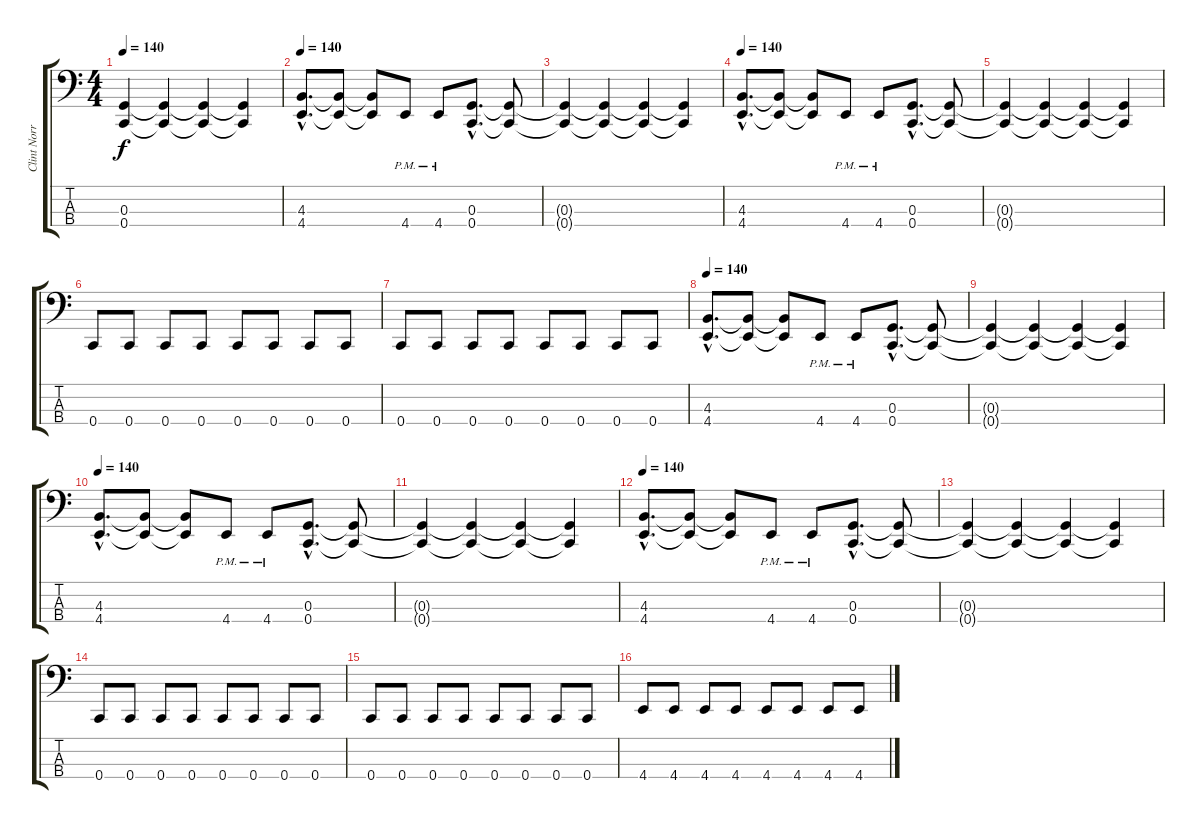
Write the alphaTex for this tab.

\track ("Clint Norris - Bass" "Clint Norr") {instrument electricbasspick}
\staff {score tabs}
\tuning (F2 C2 G1 C1) {hide}
\ts (4 4)
\tempo 140
\clef f4
\ks c
(0.3{t} 0.4{t}).4{dy f} (0.3{t} 0.4{t}).4 (0.3{t} 0.4{t}).4 (0.3{t} 0.4{t}).4 |
\tempo 140
(4.3{hac} 4.4{hac}).8{d} (4.3{t} 4.4{t}).8 (4.3{t} 4.4{t}).8 4.4{pm}.8 4.4{pm}.8 (0.3{hac} 0.4{hac}).8{d} (0.3{t} 0.4{t}).8 |
(0.3{t} 0.4{t}).4 (0.3{t} 0.4{t}).4 (0.3{t} 0.4{t}).4 (0.3{t} 0.4{t}).4 |
\tempo 140
(4.3{hac} 4.4{hac}).8{d} (4.3{t} 4.4{t}).8 (4.3{t} 4.4{t}).8 4.4{pm}.8 4.4{pm}.8 (0.3{hac} 0.4{hac}).8{d} (0.3{t} 0.4{t}).8 |
(0.3{t} 0.4{t}).4 (0.3{t} 0.4{t}).4 (0.3{t} 0.4{t}).4 (0.3{t} 0.4{t}).4 |
0.4.8 0.4.8 0.4.8 0.4.8 0.4.8 0.4.8 0.4.8 0.4.8 |
0.4.8 0.4.8 0.4.8 0.4.8 0.4.8 0.4.8 0.4.8 0.4.8 |
\tempo 140
(4.3{hac} 4.4{hac}).8{d} (4.3{t} 4.4{t}).8 (4.3{t} 4.4{t}).8 4.4{pm}.8 4.4{pm}.8 (0.3{hac} 0.4{hac}).8{d} (0.3{t} 0.4{t}).8 |
(0.3{t} 0.4{t}).4 (0.3{t} 0.4{t}).4 (0.3{t} 0.4{t}).4 (0.3{t} 0.4{t}).4 |
\tempo 140
(4.3{hac} 4.4{hac}).8{d} (4.3{t} 4.4{t}).8 (4.3{t} 4.4{t}).8 4.4{pm}.8 4.4{pm}.8 (0.3{hac} 0.4{hac}).8{d} (0.3{t} 0.4{t}).8 |
(0.3{t} 0.4{t}).4 (0.3{t} 0.4{t}).4 (0.3{t} 0.4{t}).4 (0.3{t} 0.4{t}).4 |
\tempo 140
(4.3{hac} 4.4{hac}).8{d} (4.3{t} 4.4{t}).8 (4.3{t} 4.4{t}).8 4.4{pm}.8 4.4{pm}.8 (0.3{hac} 0.4{hac}).8{d} (0.3{t} 0.4{t}).8 |
(0.3{t} 0.4{t}).4 (0.3{t} 0.4{t}).4 (0.3{t} 0.4{t}).4 (0.3{t} 0.4{t}).4 |
0.4.8 0.4.8 0.4.8 0.4.8 0.4.8 0.4.8 0.4.8 0.4.8 |
0.4.8 0.4.8 0.4.8 0.4.8 0.4.8 0.4.8 0.4.8 0.4.8 |
4.4.8 4.4.8 4.4.8 4.4.8 4.4.8 4.4.8 4.4.8 4.4.8
